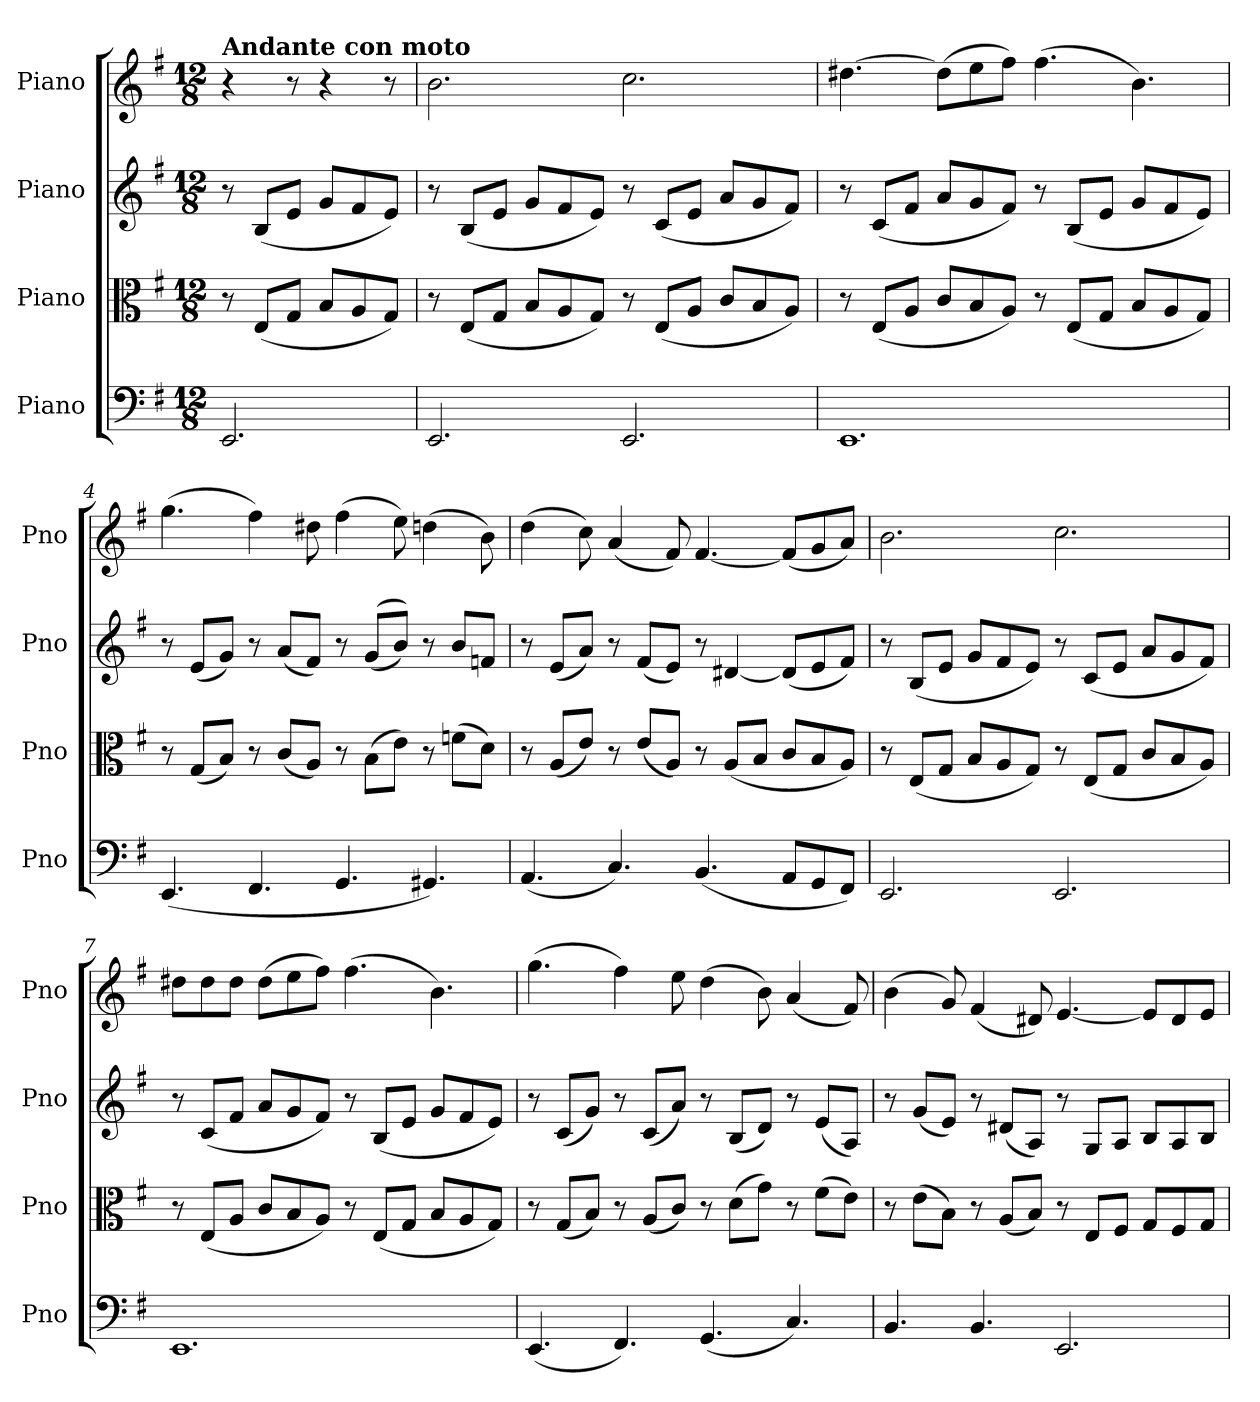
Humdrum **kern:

**kern	**kern	**kern	**kern
*part4	*part3	*part2	*part1
*staff4	*staff3	*staff2	*staff1
*I"Piano	*I"Piano	*I"Piano	*I"Piano
*I'Pno	*I'Pno	*I'Pno	*I'Pno
*clefF4	*clefC3	*clefG2	*clefG2
*k[f#]	*k[f#]	*k[f#]	*k[f#]
*M12/8	*M12/8	*M12/8	*M12/8
=1	=1	=1	=1
!	!	!	!LO:TX:a:B:t=Andante con moto
2.EE/	8r	8r	4r
.	(8E/L	(8B/L	.
.	8G/J	8e/J	8r
.	8B/L	8g/L	4r
.	8A/	8f#/	.
.	8G/J)	8e/J)	8r
=2	=2	=2	=2
2.EE/	8r	8r	2.b\
.	(8E/L	(8B/L	.
.	8G/J	8e/J	.
.	8B/L	8g/L	.
.	8A/	8f#/	.
.	8G/J)	8e/J)	.
2.EE/	8r	8r	2.cc\
.	(8E/L	(8c/L	.
.	8A/J	8e/J	.
.	8c/L	8a/L	.
.	8B/	8g/	.
.	8A/J)	8f#/J)	.
=3	=3	=3	=3
1.EE	8r	8r	[4.dd#X\
.	(8E/L	(8c/L	.
.	8A/J	8f#/J	.
.	8c/L	8a/L	(8dd#\L]
.	8B/	8g/	8ee\
.	8A/J)	8f#/J)	8ff#\J)
.	8r	8r	(4.ff#\
.	(8E/L	(8B/L	.
.	8G/J	8e/J	.
.	8B/L	8g/L	4.b\)
.	8A/	8f#/	.
.	8G/J)	8e/J)	.
=4	=4	=4	=4
(4.EE/	8r	8r	(4.gg\
.	(8G/L	(8e/L	.
.	8B/J)	8g/J)	.
4.FF#/	8r	8r	4ff#\)
.	(8c/L	(8a/L	.
.	8A/J)	8f#/J)	8dd#X\
4.GG/	8r	8r	(4ff#\
.	(8B\L	((8g/L	.
.	8e\J)	8b/J))	8ee\)
4.GG#X/)	8r	8r	(4ddn\
.	(8fn\L	8b/L	.
.	8d\J)	8fn/J	8b\)
=5	=5	=5	=5
(4.AA/	8r	8r	(4dd\
.	(8A/L	(8e/L	.
.	8e/J)	8a/J)	8cc\)
4.C/)	8r	8r	(4a/
.	(8e/L	(8f#/L	.
.	8A/J)	8e/J)	8f#/)
(4.BB/	8r	8r	[4.f#/
.	(8A/L	[4d#X/	.
.	8B/J	.	.
8AA/L	8c/L	(8d#/L]	(8f#/L]
8GG/	8B/	8e/	8g/
8FF#/J)	8A/J)	8f#/J)	8a/J)
=6	=6	=6	=6
2.EE/	8r	8r	2.b\
.	(8E/L	(8B/L	.
.	8G/J	8e/J	.
.	8B/L	8g/L	.
.	8A/	8f#/	.
.	8G/J)	8e/J)	.
2.EE/	8r	8r	2.cc\
.	(8E/L	(8c/L	.
.	8G/J	8e/J	.
.	8c/L	8a/L	.
.	8B/	8g/	.
.	8A/J)	8f#/J)	.
!!LO:LB:g=z
=7	=7	=7	=7
1.EE	8r	8r	8dd#X\L
.	(8E/L	(8c/L	8dd#\
.	8A/J	8f#/J	8dd#\J
.	8c/L	8a/L	(8dd#\L
.	8B/	8g/	8ee\
.	8A/J)	8f#/J)	8ff#\J)
.	8r	8r	(4.ff#\
.	(8E/L	(8B/L	.
.	8G/J	8e/J	.
.	8B/L	8g/L	4.b\)
.	8A/	8f#/	.
.	8G/J)	8e/J)	.
=8	=8	=8	=8
(4.EE/	8r	8r	(4.gg\
.	(8G/L	(8c/L	.
.	8B/J)	8g/J)	.
4.FF#/)	8r	8r	4ff#\)
.	(8A/L	(8c/L	.
.	8c/J)	8a/J)	8ee\
(4.GG/	8r	8r	(4dd\
.	(8d\L	(8B/L	.
.	8g\J)	8d/J)	8b\)
4.C/)	8r	8r	(4a/
.	(8f#\L	(8e/L	.
.	8e\J)	8A/J)	8f#/)
=9	=9	=9	=9
4.BB/	8r	8r	(4b\
.	(8e\L	(8g/L	.
.	8B\J)	8e/J)	8g/)
4.BB/	8r	8r	(4f#/
.	(8A/L	(8d#X/L	.
.	8B/J)	8A/J)	8d#X/)
2.EE/	8r	8r	[4.e/
.	8E/L	8G/L	.
.	8F#/J	8A/J	.
.	8G/L	8B/L	8e/L]
.	8F#/	8A/	8d#/
.	8G/J	8B/J	8e/J
=	=	=	=
*-	*-	*-	*-
